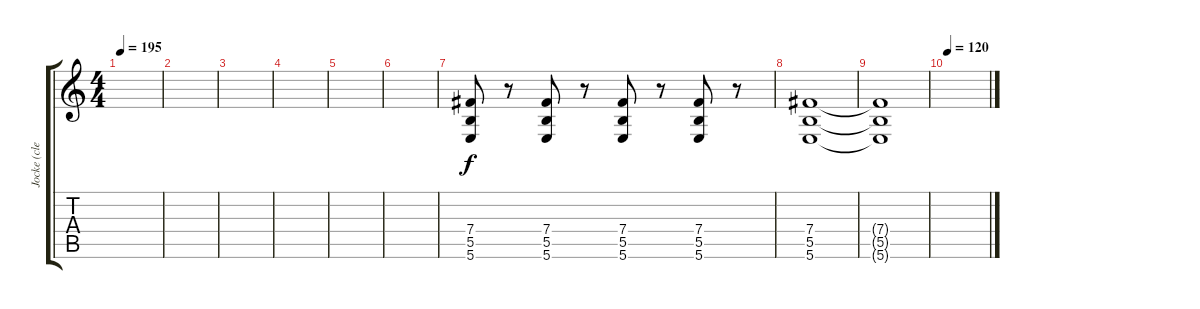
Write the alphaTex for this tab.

\track ("Jocke (clean)" "Jocke (cle") {instrument electricguitarjazz}
\staff {score tabs}
\tuning (Db4 Ab3 E3 B2 Gb2 B1) {hide}
\ts (4 4)
\tempo 195
\clef g2
\ks c
|
|
|
|
|
|
(7.4 5.5 5.6).8 r.8 (7.4 5.5 5.6).8 r.8 (7.4 5.5 5.6).8 r.8 (7.4 5.5 5.6).8 r.8 |
(7.4 5.5 5.6).1 |
(7.4{t} 5.5{t} 5.6{t}).1 |
\tempo 120
